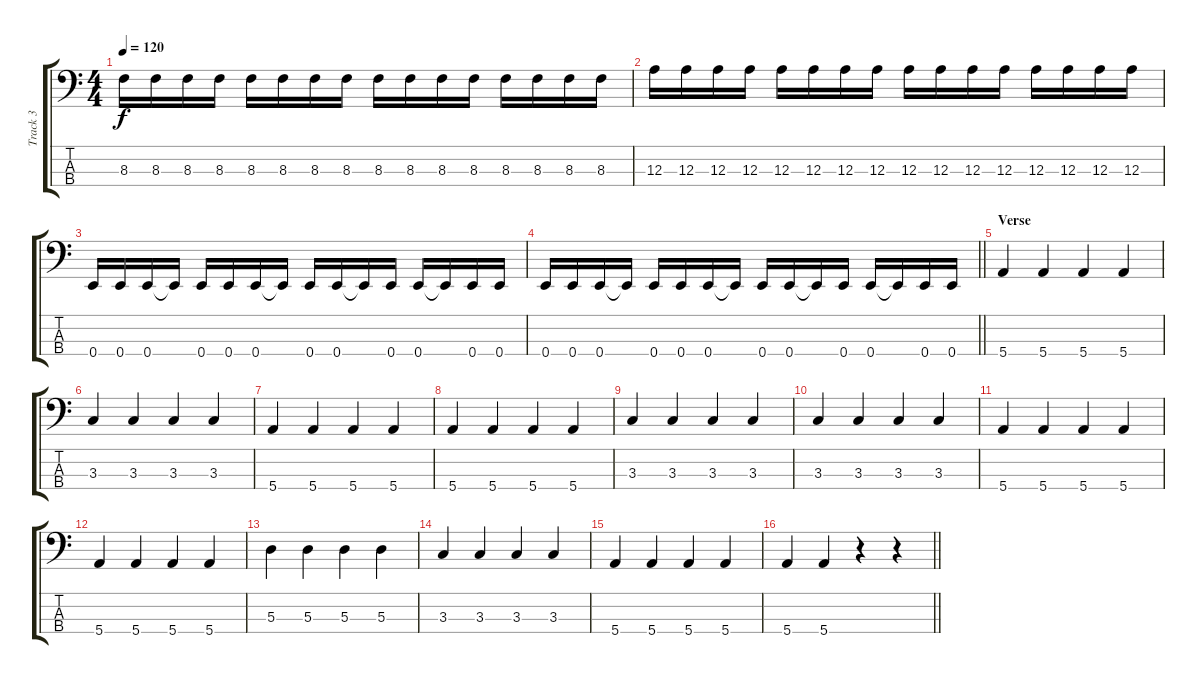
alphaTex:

\track ("Track 3" "Track 3") {instrument electricbassfinger}
\staff {score tabs}
\tuning (G2 D2 A1 E1) {hide}
\ts (4 4)
\tempo 120
\clef f4
\ks c
8.3.16{dy f} 8.3.16 8.3.16 8.3.16 8.3.16 8.3.16 8.3.16 8.3.16 8.3.16 8.3.16 8.3.16 8.3.16 8.3.16 8.3.16 8.3.16 8.3.16 |
12.3.16 12.3.16 12.3.16 12.3.16 12.3.16 12.3.16 12.3.16 12.3.16 12.3.16 12.3.16 12.3.16 12.3.16 12.3.16 12.3.16 12.3.16 12.3.16 |
0.4.16 0.4.16 0.4.16 0.4{t}.16 0.4.16 0.4.16 0.4.16 0.4{t}.16 0.4.16 0.4.16 0.4{t}.16 0.4.16 0.4.16 0.4{t}.16 0.4.16 0.4.16 |
\barLineRight lightlight
0.4.16 0.4.16 0.4.16 0.4{t}.16 0.4.16 0.4.16 0.4.16 0.4{t}.16 0.4.16 0.4.16 0.4{t}.16 0.4.16 0.4.16 0.4{t}.16 0.4.16 0.4.16 |
\section ("" "Verse")
5.4.4 5.4.4 5.4.4 5.4.4 |
3.3.4 3.3.4 3.3.4 3.3.4 |
5.4.4 5.4.4 5.4.4 5.4.4 |
5.4.4 5.4.4 5.4.4 5.4.4 |
3.3.4 3.3.4 3.3.4 3.3.4 |
3.3.4 3.3.4 3.3.4 3.3.4 |
5.4.4 5.4.4 5.4.4 5.4.4 |
5.4.4 5.4.4 5.4.4 5.4.4 |
5.3.4 5.3.4 5.3.4 5.3.4 |
3.3.4 3.3.4 3.3.4 3.3.4 |
5.4.4 5.4.4 5.4.4 5.4.4 |
\barLineRight lightlight
5.4.4 5.4.4 r.4 r.4
